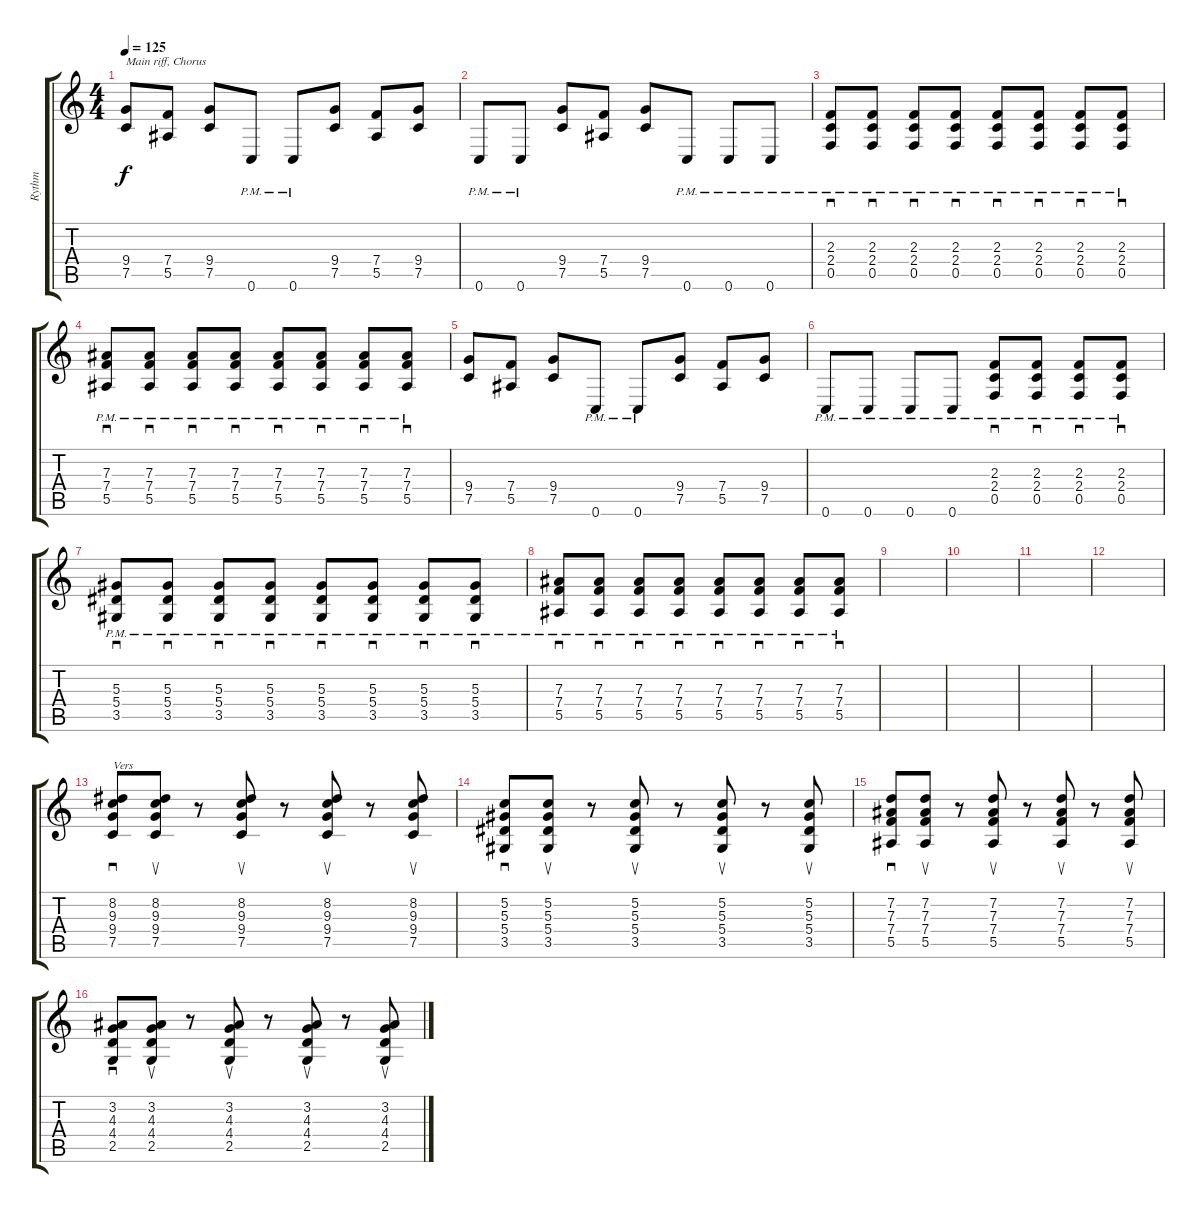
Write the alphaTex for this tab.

\track ("Rythm" "Rythm") {instrument distortionguitar}
\staff {score tabs}
\tuning (C4 G3 Eb3 Bb2 F2 C2) {hide}
\ts (4 4)
\tempo 125
\clef g2
\ks c
(9.4 7.5).8{txt "Main riff, Chorus" dy f} (7.4 5.5).8 (9.4 7.5).8 0.6{pm}.8 0.6{pm}.8 (9.4 7.5).8 (7.4 5.5).8 (9.4 7.5).8 |
0.6{pm}.8 0.6{pm}.8 (9.4 7.5).8 (7.4 5.5).8 (9.4 7.5).8 0.6{pm}.8 0.6{pm}.8 0.6{pm}.8 |
(2.3{pm} 2.4{pm} 0.5{pm}).8{sd} (2.3{pm} 2.4{pm} 0.5{pm}).8{sd} (2.3{pm} 2.4{pm} 0.5{pm}).8{sd} (2.3{pm} 2.4{pm} 0.5{pm}).8{sd} (2.3{pm} 2.4{pm} 0.5{pm}).8{sd} (2.3{pm} 2.4{pm} 0.5{pm}).8{sd} (2.3{pm} 2.4{pm} 0.5{pm}).8{sd} (2.3{pm} 2.4{pm} 0.5{pm}).8{sd} |
(7.3{pm} 7.4{pm} 5.5{pm}).8{sd} (7.3{pm} 7.4{pm} 5.5{pm}).8{sd} (7.3{pm} 7.4{pm} 5.5{pm}).8{sd} (7.3{pm} 7.4{pm} 5.5{pm}).8{sd} (7.3{pm} 7.4{pm} 5.5{pm}).8{sd} (7.3{pm} 7.4{pm} 5.5{pm}).8{sd} (7.3{pm} 7.4{pm} 5.5{pm}).8{sd} (7.3{pm} 7.4{pm} 5.5{pm}).8{sd} |
(9.4 7.5).8 (7.4 5.5).8 (9.4 7.5).8 0.6{pm}.8 0.6{pm}.8 (9.4 7.5).8 (7.4 5.5).8 (9.4 7.5).8 |
0.6{pm}.8 0.6{pm}.8 0.6{pm}.8 0.6{pm}.8 (2.3{pm} 2.4{pm} 0.5{pm}).8{sd} (2.3{pm} 2.4{pm} 0.5{pm}).8{sd} (2.3{pm} 2.4{pm} 0.5{pm}).8{sd} (2.3{pm} 2.4{pm} 0.5{pm}).8{sd} |
(5.3{pm} 5.4{pm} 3.5{pm}).8{sd} (5.3{pm} 5.4{pm} 3.5{pm}).8{sd} (5.3{pm} 5.4{pm} 3.5{pm}).8{sd} (5.3{pm} 5.4{pm} 3.5{pm}).8{sd} (5.3{pm} 5.4{pm} 3.5{pm}).8{sd} (5.3{pm} 5.4{pm} 3.5{pm}).8{sd} (5.3{pm} 5.4{pm} 3.5{pm}).8{sd} (5.3{pm} 5.4{pm} 3.5{pm}).8{sd} |
(7.3{pm} 7.4{pm} 5.5{pm}).8{sd} (7.3{pm} 7.4{pm} 5.5{pm}).8{sd} (7.3{pm} 7.4{pm} 5.5{pm}).8{sd} (7.3{pm} 7.4{pm} 5.5{pm}).8{sd} (7.3{pm} 7.4{pm} 5.5{pm}).8{sd} (7.3{pm} 7.4{pm} 5.5{pm}).8{sd} (7.3{pm} 7.4{pm} 5.5{pm}).8{sd} (7.3{pm} 7.4{pm} 5.5{pm}).8{sd} |
|
|
|
|
(8.2 9.3 9.4 7.5).8{sd txt "Vers"} (8.2 9.3 9.4 7.5).8{su} r.8 (8.2 9.3 9.4 7.5).8{su} r.8 (8.2 9.3 9.4 7.5).8{su} r.8 (8.2 9.3 9.4 7.5).8{su} |
(5.2 5.3 5.4 3.5).8{sd} (5.2 5.3 5.4 3.5).8{su} r.8 (5.2 5.3 5.4 3.5).8{su} r.8 (5.2 5.3 5.4 3.5).8{su} r.8 (5.2 5.3 5.4 3.5).8{su} |
(7.2 7.3 7.4 5.5).8{sd} (7.2 7.3 7.4 5.5).8{su} r.8 (7.2 7.3 7.4 5.5).8{su} r.8 (7.2 7.3 7.4 5.5).8{su} r.8 (7.2 7.3 7.4 5.5).8{su} |
(3.2 4.3 4.4 2.5).8{sd} (3.2 4.3 4.4 2.5).8{su} r.8 (3.2 4.3 4.4 2.5).8{su} r.8 (3.2 4.3 4.4 2.5).8{su} r.8 (3.2 4.3 4.4 2.5).8{su}
